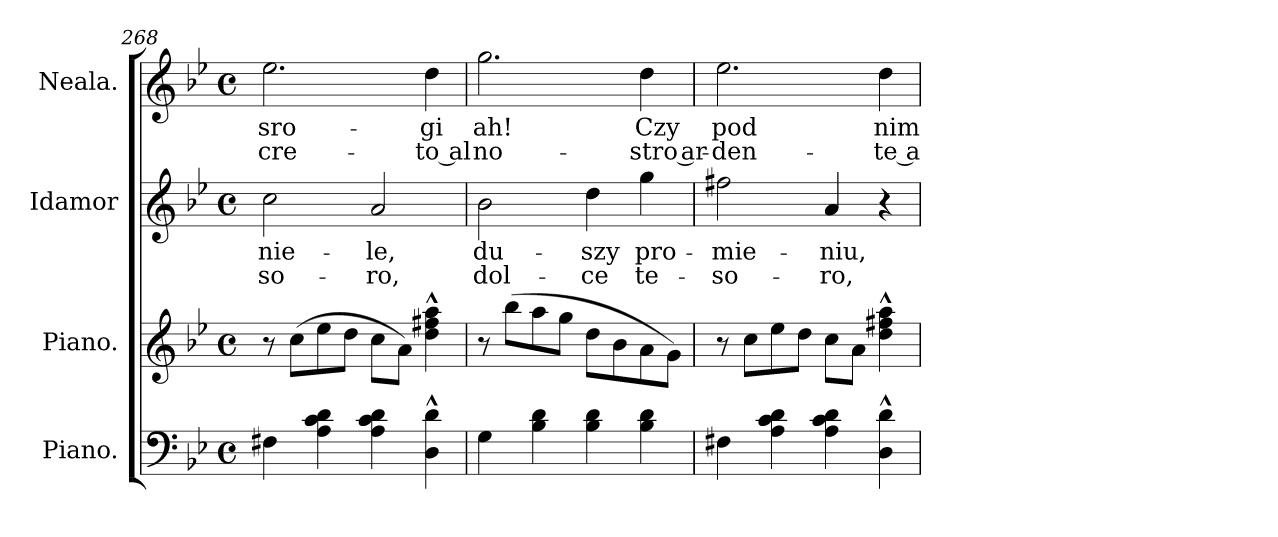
**kern	**kern	**kern	**text	**text	**kern	**text	**text
*part4	*part3	*part2	*part2	*part2	*part1	*part1	*part1
*staff4	*staff3	*staff2	*staff2	*staff2	*staff1	*staff1	*staff1
*I"Piano.	*I"Piano.	*I"Idamor	*	*	*I"Neala.	*	*
*	*	*I'I.	*	*	*I'N.	*	*
*clefF4	*clefG2	*clefG2	*	*	*clefG2	*	*
*k[b-e-]	*k[b-e-]	*k[b-e-]	*	*	*k[b-e-]	*	*
*M6/4	*M6/4	*M4/4	*	*	*M4/4	*	*
*met(c)	*met(c)	*met(c)	*	*	*met(c)	*	*
=268	=268	=268	=268	=268	=268	=268	=268
4F#X\	8r	2cc\	-nie-	-so-	2.ee-\	sro-	-cre-
.	(8cc\L	.	.	.	.	.	.
4A\ 4c\ 4d\	8ee-\	.	.	.	.	.	.
.	8dd\J	.	.	.	.	.	.
4A\ 4c\ 4d\	8cc\L	2a/	-le,	-ro,	.	.	.
.	8a\J)	.	.	.	.	.	.
4D^^\ 4d^^\	4dd^^\ 4ff#X^^\ 4aa^^\	.	.	.	4dd\	-gi	-to al
=269	=269	=269	=269	=269	=269	=269	=269
4G\	8r	2b-\	du-	dol-	2.gg\	ah!	no-
.	(8bb-\L	.	.	.	.	.	.
4B-\ 4d\	8aa\	.	.	.	.	.	.
.	8gg\J	.	.	.	.	.	.
4B-\ 4d\	8dd\L	4dd\	-szy	-ce	.	.	.
.	8b-\	.	.	.	.	.	.
4B-\ 4d\	8a\	4gg\	pro-	te-	4dd\	Czy	-stro ar-
.	8g\J)	.	.	.	.	.	.
=270	=270	=270	=270	=270	=270	=270	=270
4F#X\	8r	2ff#X\	-mie-	-so-	2.ee-\	pod	-den-
.	8cc\L	.	.	.	.	.	.
4A\ 4c\ 4d\	8ee-\	.	.	.	.	.	.
.	8dd\J	.	.	.	.	.	.
4A\ 4c\ 4d\	8cc\L	4a/	-niu,	-ro,	.	.	.
.	8a\J	.	.	.	.	.	.
4D^^\ 4d^^\	4dd^^\ 4ff#X^^\ 4aa^^\	4r	.	.	4dd\	nim	-te a-
=	=	=	=	=	=	=	=
*-	*-	*-	*-	*-	*-	*-	*-
